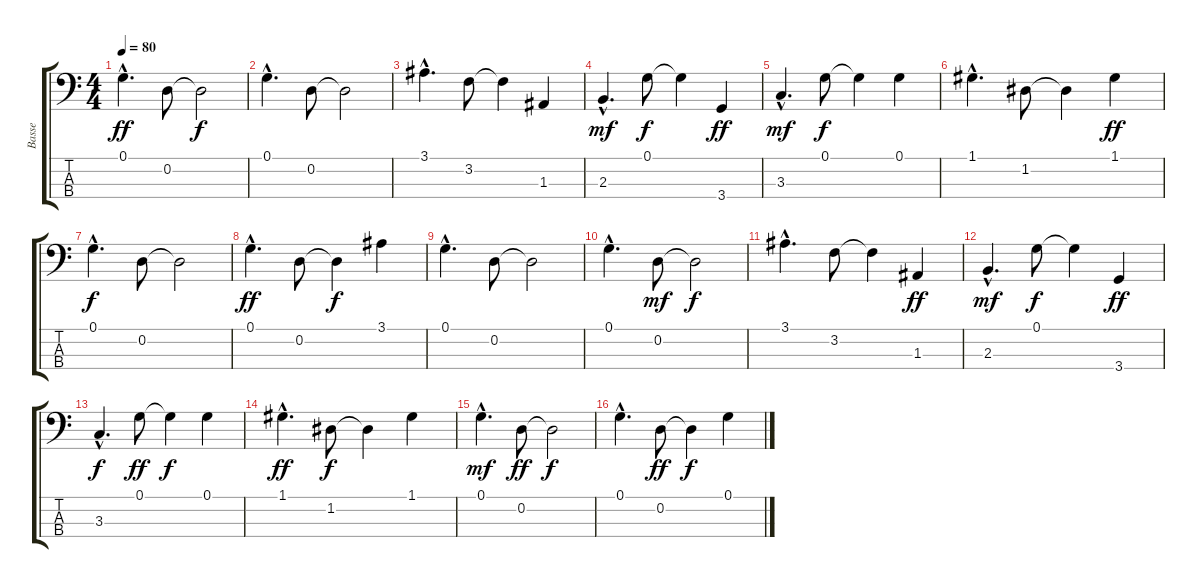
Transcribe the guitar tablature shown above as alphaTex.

\track ("Basse" "Basse") {instrument electricbassfinger}
\staff {score tabs}
\tuning (G2 D2 A1 E1) {hide}
\ts (4 4)
\tempo 80
\clef f4
\ks c
0.1{hac}.4{d dy ff} 0.2.8 0.2{t}.2{dy f} |
0.1{hac}.4{d} 0.2.8 0.2{t}.2 |
3.1{hac}.4{d} 3.2.8 3.2{t}.4 1.3.4 |
2.3{hac}.4{d dy mf} 0.1.8{dy f} 0.1{t}.4 3.4.4{dy ff} |
3.3{hac}.4{d dy mf} 0.1.8{dy f} 0.1{t}.4 0.1.4 |
1.1{hac}.4{d} 1.2.8 1.2{t}.4 1.1.4{dy ff} |
0.1{hac}.4{d dy f} 0.2.8 0.2{t}.2 |
0.1{hac}.4{d dy ff} 0.2.8 0.2{t}.4{dy f} 3.1.4 |
0.1{hac}.4{d} 0.2.8 0.2{t}.2 |
0.1{hac}.4{d} 0.2.8{dy mf} 0.2{t}.2{dy f} |
3.1{hac}.4{d} 3.2.8 3.2{t}.4 1.3.4{dy ff} |
2.3{hac}.4{d dy mf} 0.1.8{dy f} 0.1{t}.4 3.4.4{dy ff} |
3.3{hac}.4{d dy f} 0.1.8{dy ff} 0.1{t}.4{dy f} 0.1.4 |
1.1{hac}.4{d dy ff} 1.2.8{dy f} 1.2{t}.4 1.1.4 |
0.1{hac}.4{d dy mf} 0.2.8{dy ff} 0.2{t}.2{dy f} |
0.1{hac}.4{d} 0.2.8{dy ff} 0.2{t}.4{dy f} 0.1.4
